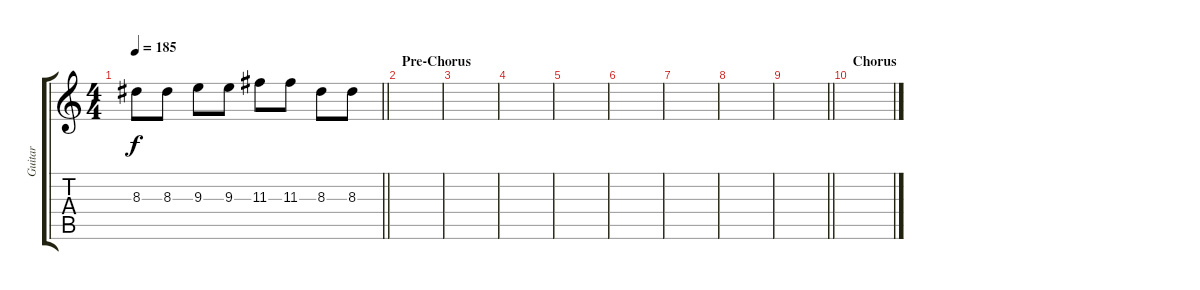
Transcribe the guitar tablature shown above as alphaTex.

\track ("Guitar" "Guitar") {instrument distortionguitar}
\staff {score tabs}
\tuning (E4 B3 G3 D3 A2 E2) {hide}
\ts (4 4)
\tempo 185
\clef g2
\barLineRight lightlight
\ks c
8.3.8{dy f} 8.3.8 9.3.8 9.3.8 11.3.8 11.3.8 8.3.8 8.3.8 |
\section ("" "Pre-Chorus")
|
|
|
|
|
|
|
\barLineRight lightlight
|
\section ("" "Chorus")
